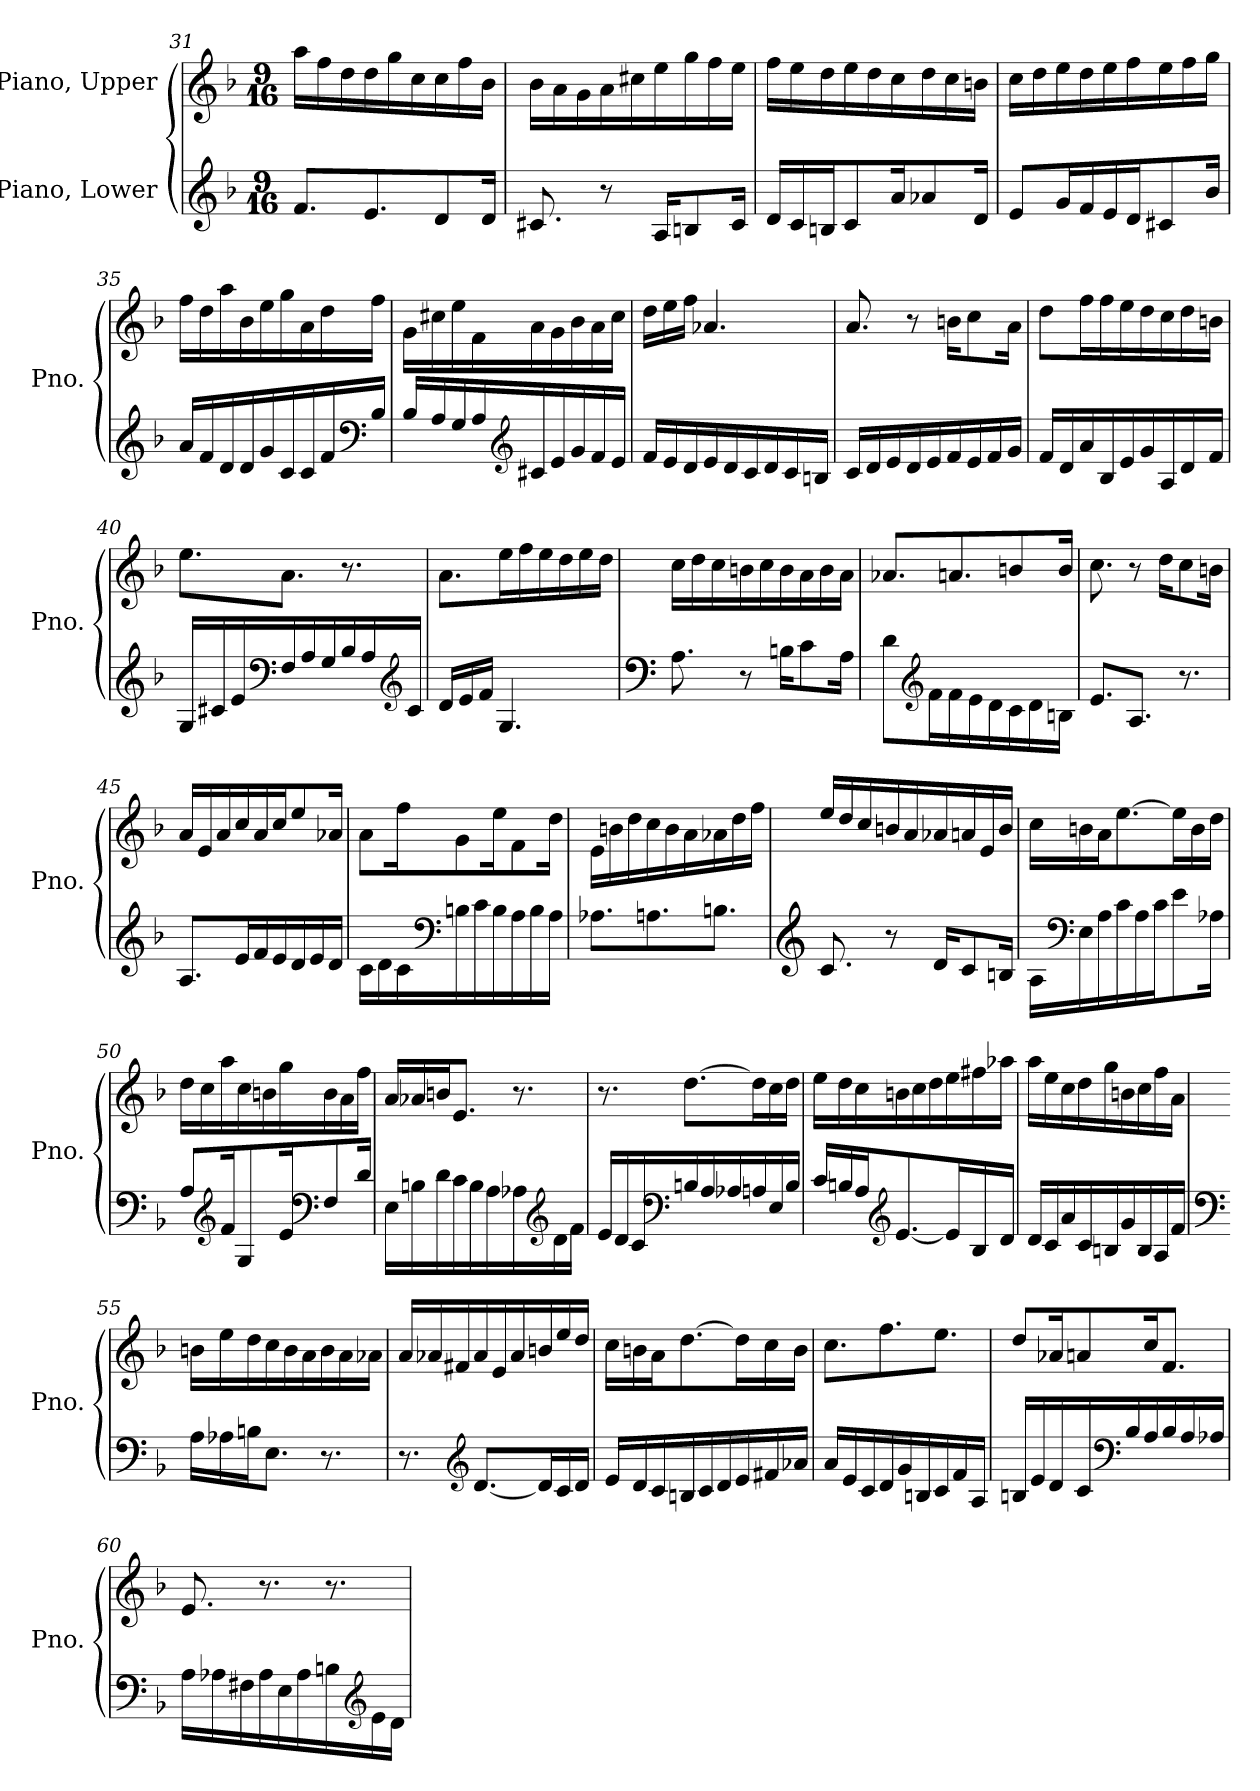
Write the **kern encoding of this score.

**kern	**kern
*part2	*part1
*staff2	*staff1
*I"Piano, Lower	*I"Piano, Upper
*I'Pno.	*I'Pno.
*clefG2	*clefG2
*k[b-]	*k[b-]
*M9/16	*M9/16
=31	=31
8.f/L	16aa\LL
.	16ff\
.	16dd\
8.e/	16dd\
.	16gg\
.	16cc\
8d/	16cc\
.	16ff\
16d/Jk	16b-\JJ
!!LO:LB:g=z
=32	=32
8.c#X/	16b-\LL
.	16a\
.	16g\
8r	16a\
.	16cc#X\
16A/KL	16ee\
8Bn/	16gg\
.	16ff\
16c#/Jk	16ee\JJ
=33	=33
16d/LL	16ff\LL
16c/	16ee\
16Bn/J	16dd\
8c/	16ee\
.	16dd\
16a/K	16cc\
8a-X/	16dd\
.	16cc\
16d/Jk	16bn\JJ
=34	=34
8e/L	16cc\LL
.	16dd\
16g/L	16ee\
16f/	16dd\
16e/	16ee\
16d/J	16ff\
8c#X/	16ee\
.	16ff\
16b-/Jk	16gg\JJ
!!LO:LB:g=z
=35	=35
16a/LL	16ff\LL
16f/	16dd\
16d/	16aa\
16d/	16b-\
16g/	16ee\
16c/	16gg\
16c/	16a\
16f/	16dd\
*clefF4	*
16B-/JJ	16ff\JJ
=36	=36
16B-/LL	16g\LL
16A/	16cc#X\
16G/	16ee\
16A/	16f\
*clefG2	*
16c#X/	16a\
16e/	16g\
16g/	16b-\
16f/	16a\
16e/JJ	16cc#\JJ
=37	=37
16f/LL	16dd\LL
16e/	16ee\
16d/	16ff\JJ
16e/	4.a-X/
16d/	.
16c/	.
16d/	.
16c/	.
16Bn/JJ	.
!!LO:LB:g=z
=38	=38
16c/LL	8.a/
16d/	.
16e/	.
16d/	8r
16e/	.
16f/	16bn\KL
16e/	8cc\
16f/	.
16g/JJ	16a\Jk
=39	=39
16f/LL	8dd\L
16d/	.
16a/	16ff\L
16B-/	16ff\
16e/	16ee\
16g/	16dd\
16A/	16cc\
16d/	16dd\
16f/JJ	16bn\JJ
=40	=40
16G/LL	8.ee\L
16c#X/	.
16e/	.
*clefF4	*
16F/	8.a\J
16A/	.
16G/	.
16B-/	8.r
16A/	.
*clefG2	*
16c#/JJ	.
=41	=41
16d/LL	8.a\L
16e/	.
16f/JJ	.
4.G/	16ee\L
.	16ff\
.	16ee\
.	16dd\
.	16ee\
.	16dd\JJ
!!LO:PB:g=z
=42	=42
*clefF4	*
8.A\	16cc\LL
.	16dd\
.	16cc\
8r	16bn\
.	16cc\
16Bn\KL	16b\
8c\	16a\
.	16b\
16A\Jk	16a\JJ
=43	=43
8d\L	8.a-X/L
*clefG2	*
16f\L	.
16f\	8.an/
16e\	.
16d\	.
16c\	8bn/
16d\	.
16Bn\JJ	16b/Jk
=44	=44
8.e/L	8.cc\
8.A/J	8r
.	16dd\KL
8.r	8cc\
.	16bn\Jk
=45	=45
8.A/L	16a/LL
.	16e/
.	16a/
16e/L	16cc/
16f/	16a/
16e/	16cc/J
16d/	8ee/
16e/	.
16d/JJ	16a-X/Jk
!!LO:LB:g=z
=46	=46
16c\LL	8a\L
16d\	.
16c\	16ff\K
*clefF4	*
16Bn\	8g\
16c\	.
16B\	16ee\K
16A\	8f\
16B\	.
16A\JJ	16dd\Jk
=47	=47
8.A-X\L	16e\LL
.	16bn\
.	16dd\
8.An\	16cc\
.	16b\
.	16a\
8.Bn\J	16a-X\
.	16dd\
.	16ff\JJ
=48	=48
*clefG2	*
8.c/	16ee/LL
.	16dd/
.	16cc/
8r	16bn/
.	16a/
16d/KL	16a-X/
8c/	16an/
.	16e/
16Bn/Jk	16b/JJ
!!LO:LB:g=z
=49	=49
16A\LL	16cc\LL
*clefF4	*
16E\	16bn\
16A\	16a\J
16c\	[8.ee\
16A\	.
16c\J	.
8e\	16ee\L]
.	16b\
16A-X\Jk	16dd\JJ
=50	=50
8A/L	16dd\LL
.	16cc\
*clefG2	*
16f/K	16aa\
8G/	16cc\
.	16bn\
16e/K	16gg\
*clefF4	*
8F/	16b\
.	16a\
16d/Jk	16ff\JJ
=51	=51
16E\LL	16a/LL
16Bn\	16a-X/
16d\	16bn/J
16c\	8.e/J
16B\	.
16A\	.
16A-X\	8.r
*clefG2	*
16d\	.
16f\JJ	.
!!LO:LB:g=z
=52	=52
16e/LL	8.r
16d/	.
16c/	.
*clefF4	*
16Bn/	[8.dd\L
16A/	.
16A-X/	.
16An/	16dd\L]
16E/	16cc\
16B/JJ	16dd\JJ
=53	=53
16c/LL	16ee\LL
16Bn/	16dd\
16A/J	16cc\
*clefG2	*
[8.e/	16bn\
.	16cc\
.	16dd\
16e/L]	16ee\
16B/	16ff#X\
16d/JJ	16aa-X\JJ
=54	=54
16d/LL	16aa\LL
16c/	16ee\
16a/	16cc\
16c/	16dd\
16Bn/	16gg\
16g/	16bn\
16B/	16cc\
16A/	16ff\
16f/JJ	16a\JJ
!!LO:LB:g=z
=55	=55
*clefF4	*
16A\LL	16bn\LL
16A-X\	16ee\
16Bn\J	16dd\
8.E\J	16cc\
.	16b\
.	16a\
8.r	16b\
.	16a\
.	16a-X\JJ
=56	=56
8.r	16a/LL
.	16a-X/
.	16f#X/
*clefG2	*
[8.d/L	16a-/
.	16e/
.	16a-/
16d/L]	16bn/
16c/	16ee/
16d/JJ	16dd/JJ
=57	=57
16e/LL	16cc\LL
16d/	16bn\
16c/	16a\J
16Bn/	[8.dd\
16c/	.
16d/	.
16e/	16dd\L]
16f#X/	16cc\
16a-X/JJ	16b\JJ
!!LO:LB:g=z
=58	=58
16a/LL	8.cc\L
16e/	.
16c/	.
16d/	8.ff\
16g/	.
16Bn/	.
16c/	8.ee\J
16f/	.
16A/JJ	.
=59	=59
16Bn/LL	8dd/L
16e/	.
16d/	16a-X/K
16c/	8an/
*clefF4	*
16B/	.
16A/	16cc/K
16B/	8.f/J
16A/	.
16A-X/JJ	.
=60	=60
16A\LL	8.e/
16A-X\	.
16F#X\	.
16A-\	8.r
16E\	.
16A-\	.
16Bn\	8.r
*clefG2	*
16e\	.
16d\JJ	.
=	=
*-	*-
